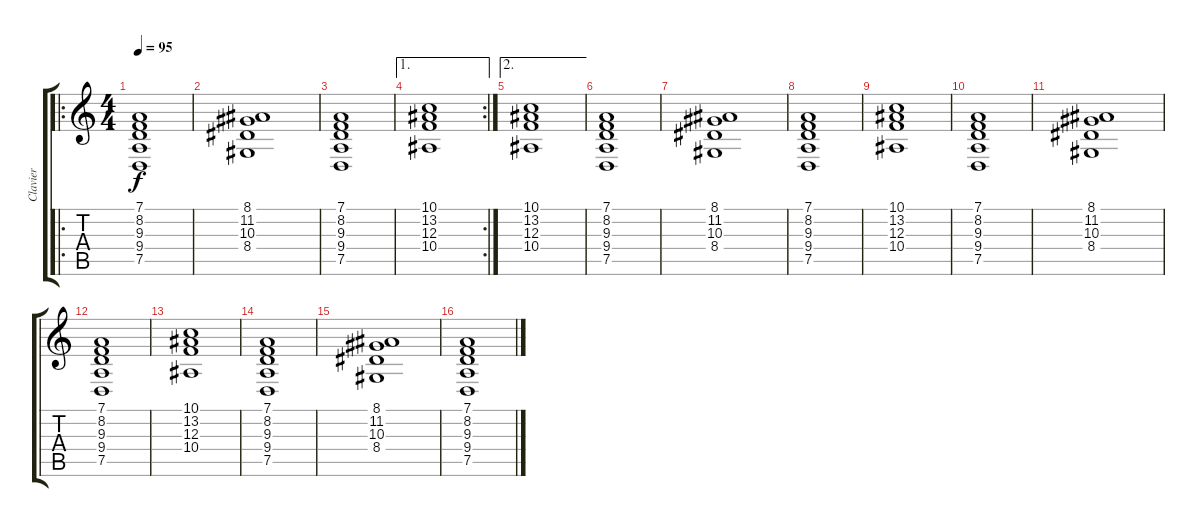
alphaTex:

\track ("Clavier" "Clavier") {instrument lead6voice}
\staff {score tabs}
\tuning (D4 A3 F3 C3 G2 D2) {hide}
\ro
\ts (4 4)
\tempo 95
\clef g2
\ks c
(7.1 8.2 9.3 9.4 7.5).1{dy f} |
(8.1 11.2 10.3 8.4).1 |
(7.1 8.2 9.3 9.4 7.5).1 |
\ae 1
\rc 2
(10.1 13.2 12.3 10.4).1 |
\ae 2
(10.1 13.2 12.3 10.4).1 |
(7.1 8.2 9.3 9.4 7.5).1 |
(8.1 11.2 10.3 8.4).1 |
(7.1 8.2 9.3 9.4 7.5).1 |
(10.1 13.2 12.3 10.4).1 |
(7.1 8.2 9.3 9.4 7.5).1 |
(8.1 11.2 10.3 8.4).1 |
(7.1 8.2 9.3 9.4 7.5).1 |
(10.1 13.2 12.3 10.4).1 |
(7.1 8.2 9.3 9.4 7.5).1 |
(8.1 11.2 10.3 8.4).1 |
(7.1 8.2 9.3 9.4 7.5).1
